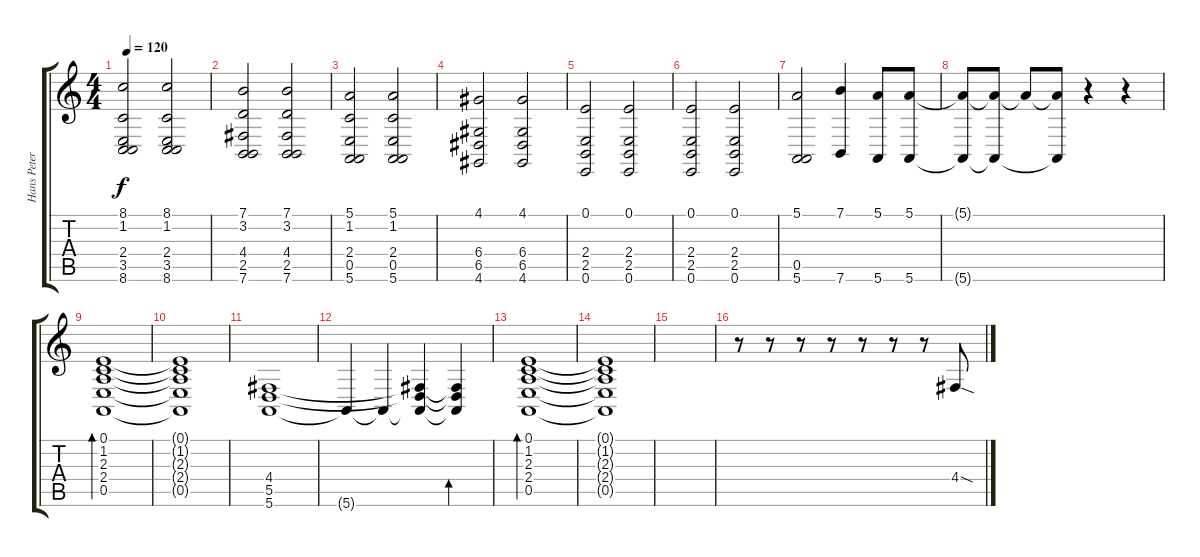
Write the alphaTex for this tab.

\track ("Hans Peter Katzenburg KB 1" "Hans Peter") {instrument acousticgrandpiano}
\staff {score tabs}
\tuning (E4 B3 G3 D3 A2 E2) {hide}
\ts (4 4)
\tempo 120
\clef g2
\ks c
(8.1 1.2 2.4 3.5 8.6).2{dy f} (8.1 1.2 2.4 3.5 8.6).2 |
(7.1 3.2 4.4 2.5 7.6).2 (7.1 3.2 4.4 2.5 7.6).2 |
(5.1 1.2 2.4 0.5 5.6).2 (5.1 1.2 2.4 0.5 5.6).2 |
(4.1 6.4 6.5 4.6).2 (4.1 6.4 6.5 4.6).2 |
(0.1 2.4 2.5 0.6).2 (0.1 2.4 2.5 0.6).2 |
(0.1 2.4 2.5 0.6).2 (0.1 2.4 2.5 0.6).2 |
(5.1 0.5 5.6).2 (7.1 7.6).4 (5.1 5.6).8 (5.1 5.6).8 |
(5.1{t} 5.6{t}).8 (5.1{t} 5.6{t}).8 5.1{t}.8 (5.1{t} 5.6{t}).8 r.4 r.4 |
(0.1 1.2 2.3 2.4 0.5).1{bd 120} |
(0.1{t} 1.2{t} 2.3{t} 2.4{t} 0.5{t}).1 |
(4.4 5.5 5.6).1 |
5.6{t}.4 5.6{t}.4 (4.4{t} 5.5{t} 5.6{t}).4 (4.4{t} 5.5{t} 5.6{t}).4{bd 120} |
(0.1 1.2 2.3 2.4 0.5).1{bd 120} |
(0.1{t} 1.2{t} 2.3{t} 2.4{t} 0.5{t}).1 |
|
r.8 r.8 r.8 r.8 r.8 r.8 r.8 4.4{sod}.8
